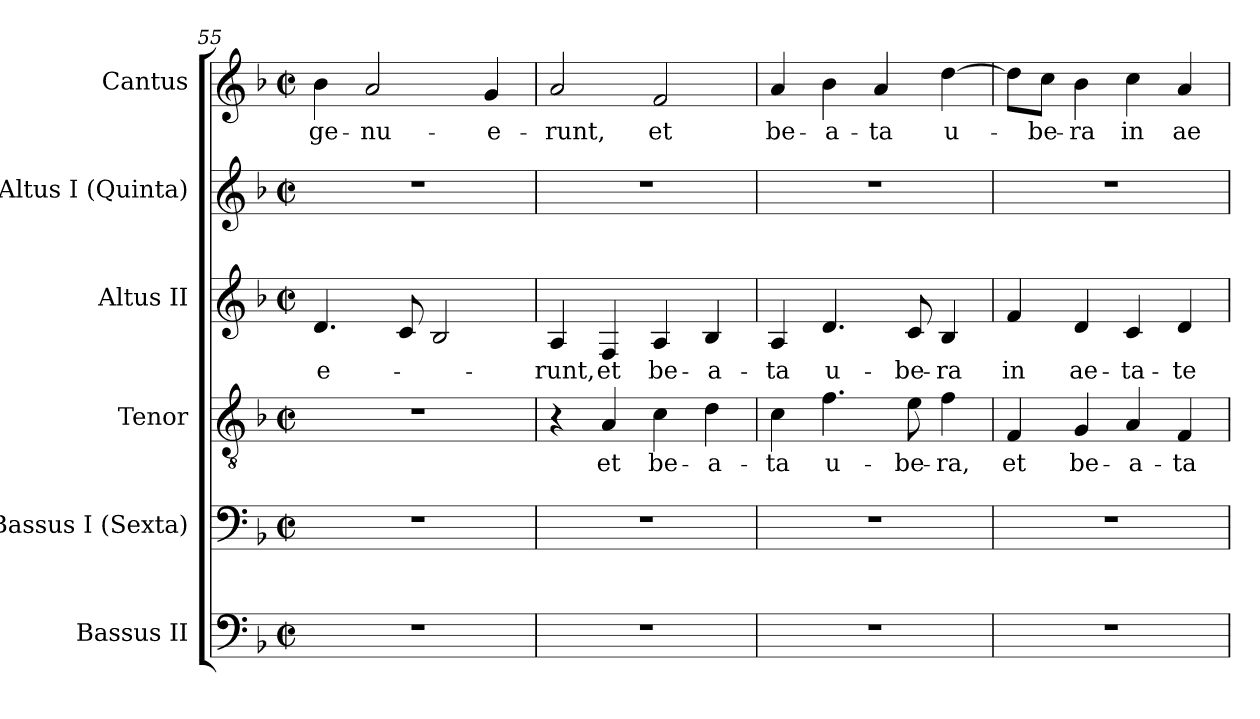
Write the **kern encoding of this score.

**kern	**kern	**kern	**text	**kern	**text	**kern	**kern	**text
*part6	*part5	*part4	*part4	*part3	*part3	*part2	*part1	*part1
*staff6	*staff5	*staff4	*staff4	*staff3	*staff3	*staff2	*staff1	*staff1
*I"Bassus II	*I"Bassus I (Sexta)	*I"Tenor	*	*I"Altus II	*	*I"Altus I (Quinta)	*I"Cantus	*
*I'B.	*I'B.	*I'T.	*	*I'A.	*	*I'A.	*I'S.	*
*clefF4	*clefF4	*clefGv2	*	*clefG2	*	*clefG2	*clefG2	*
*	*	*ITrd7c12	*	*	*	*	*	*
*k[b-]	*k[b-]	*k[b-]	*	*k[b-]	*	*k[b-]	*k[b-]	*
*F:	*F:	*F:	*	*F:	*	*F:	*F:	*
*M2/2	*M2/2	*M2/2	*	*M2/2	*	*M2/2	*M2/2	*
*met(c|)	*met(c|)	*met(c|)	*	*met(c|)	*	*met(c|)	*met(c|)	*
=55	=55	=55	=55	=55	=55	=55	=55	=55
!	!	!	!	!	!LO:LY:b:color=#000000	!	!	!
!	!	!	!	!	!	!	!	!LO:LY:b:color=#000000
1r	1r	1r	.	4.di/	-e-	1r	4b-i\	ge-
!	!	!	!	!	!	!	!	!LO:LY:b:color=#000000
.	.	.	.	.	.	.	2ai/	-nu-
.	.	.	.	8ci/	.	.	.	.
.	.	.	.	2B-i/	.	.	.	.
!	!	!	!	!	!	!	!	!LO:LY:b:color=#000000
.	.	.	.	.	.	.	4gi/	-e-
=56	=56	=56	=56	=56	=56	=56	=56	=56
!	!	!	!	!	!LO:LY:b:color=#000000	!	!	!
!	!	!	!	!	!	!	!	!LO:LY:b:color=#000000
1r	1r	4r	.	4Ai/	-runt,	1r	2ai/	-runt,
!	!	!	!LO:LY:b:color=#000000	!	!	!	!	!
!	!	!	!	!	!LO:LY:b:color=#000000	!	!	!
.	.	4AAi/	et	4Fi/	et	.	.	.
!	!	!	!LO:LY:b:color=#000000	!	!	!	!	!
!	!	!	!	!	!LO:LY:b:color=#000000	!	!	!
!	!	!	!	!	!	!	!	!LO:LY:b:color=#000000
.	.	4Ci\	be-	4Ai/	be-	.	2fi/	et
!	!	!	!LO:LY:b:color=#000000	!	!	!	!	!
!	!	!	!	!	!LO:LY:b:color=#000000	!	!	!
.	.	4Di\	-a-	4B-i/	-a-	.	.	.
=57	=57	=57	=57	=57	=57	=57	=57	=57
!	!	!	!LO:LY:b:color=#000000	!	!	!	!	!
!	!	!	!	!	!LO:LY:b:color=#000000	!	!	!
!	!	!	!	!	!	!	!	!LO:LY:b:color=#000000
1r	1r	4Ci\	-ta	4Ai/	-ta	1r	4ai/	be-
!	!	!	!LO:LY:b:color=#000000	!	!	!	!	!
!	!	!	!	!	!LO:LY:b:color=#000000	!	!	!
!	!	!	!	!	!	!	!	!LO:LY:b:color=#000000
.	.	4.Fi\	u-	4.di/	u-	.	4b-i\	-a-
!	!	!	!	!	!	!	!	!LO:LY:b:color=#000000
.	.	.	.	.	.	.	4ai/	-ta
!	!	!	!LO:LY:b:color=#000000	!	!	!	!	!
!	!	!	!	!	!LO:LY:b:color=#000000	!	!	!
.	.	8Ei\	-be-	8ci/	-be-	.	.	.
!	!	!	!LO:LY:b:color=#000000	!	!	!	!	!
!	!	!	!	!	!LO:LY:b:color=#000000	!	!	!
!	!	!	!	!	!	!	!	!LO:LY:b:color=#000000
.	.	4Fi\	-ra,	4B-i/	-ra	.	[>4ddi\	u-
!!LO:PB:g=z
=58	=58	=58	=58	=58	=58	=58	=58	=58
!	!	!	!LO:LY:b:color=#000000	!	!	!	!	!
!	!	!	!	!	!LO:LY:b:color=#000000	!	!	!
1r	1r	4FFi/	et	4fi/	in	1r	8ddi\L]	.
!	!	!	!	!	!	!	!	!LO:LY:b:color=#000000
.	.	.	.	.	.	.	8cci\J	-be-
!	!	!	!LO:LY:b:color=#000000	!	!	!	!	!
!	!	!	!	!	!LO:LY:b:color=#000000	!	!	!
!	!	!	!	!	!	!	!	!LO:LY:b:color=#000000
.	.	4GGi/	be-	4di/	ae-	.	4b-i\	-ra
!	!	!	!LO:LY:b:color=#000000	!	!	!	!	!
!	!	!	!	!	!LO:LY:b:color=#000000	!	!	!
!	!	!	!	!	!	!	!	!LO:LY:b:color=#000000
.	.	4AAi/	-a-	4ci/	-ta-	.	4cci\	in
!	!	!	!LO:LY:b:color=#000000	!	!	!	!	!
!	!	!	!	!	!LO:LY:b:color=#000000	!	!	!
!	!	!	!	!	!	!	!	!LO:LY:b:color=#000000
.	.	4FFi/	-ta	4di/	-te	.	4ai/	ae-
=	=	=	=	=	=	=	=	=
*-	*-	*-	*-	*-	*-	*-	*-	*-
